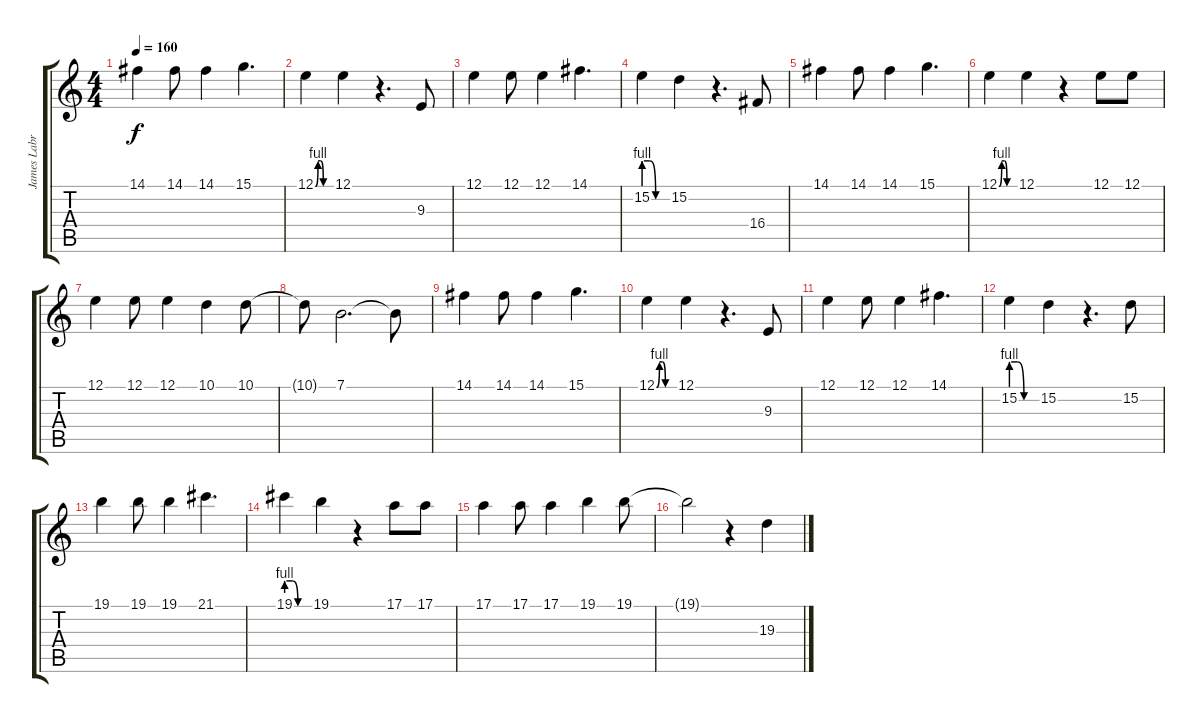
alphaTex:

\track ("James Labrie" "James Labr") {instrument synthvoice}
\staff {score tabs}
\tuning (E4 B3 G3 D3 A2 E2) {hide}
\ts (4 4)
\tempo 160
\clef g2
\ks c
14.1.4{dy f} 14.1.8 14.1.4 15.1.4{d} |
12.1{be (custom 0 0 10 4 20 4 30 0 60 0)}.4 12.1.4 r.4{d} 9.3.8 |
12.1.4 12.1.8 12.1.4 14.1.4{d} |
15.2{be (custom 0 4 15 4 30 0 60 0)}.4 15.2.4 r.4{d} 16.4.8 |
14.1.4 14.1.8 14.1.4 15.1.4{d} |
12.1{be (custom 0 0 10 4 20 4 30 0 60 0)}.4 12.1.4 r.4 12.1.8 12.1.8 |
12.1.4 12.1.8 12.1.4 10.1.4 10.1.8 |
10.1{t}.8 7.1.2{d} 7.1{t}.8 |
14.1.4 14.1.8 14.1.4 15.1.4{d} |
12.1{be (custom 0 0 10 4 20 4 30 0 60 0)}.4 12.1.4 r.4{d} 9.3.8 |
12.1.4 12.1.8 12.1.4 14.1.4{d} |
15.2{be (custom 0 4 15 4 30 0 60 0)}.4 15.2.4 r.4{d} 15.2.8 |
19.1.4 19.1.8 19.1.4 21.1.4{d} |
19.1{be (custom 0 4 15 4 30 0 60 0)}.4 19.1.4 r.4 17.1.8 17.1.8 |
17.1.4 17.1.8 17.1.4 19.1.4 19.1.8 |
19.1{t}.2 r.4 19.3.4
